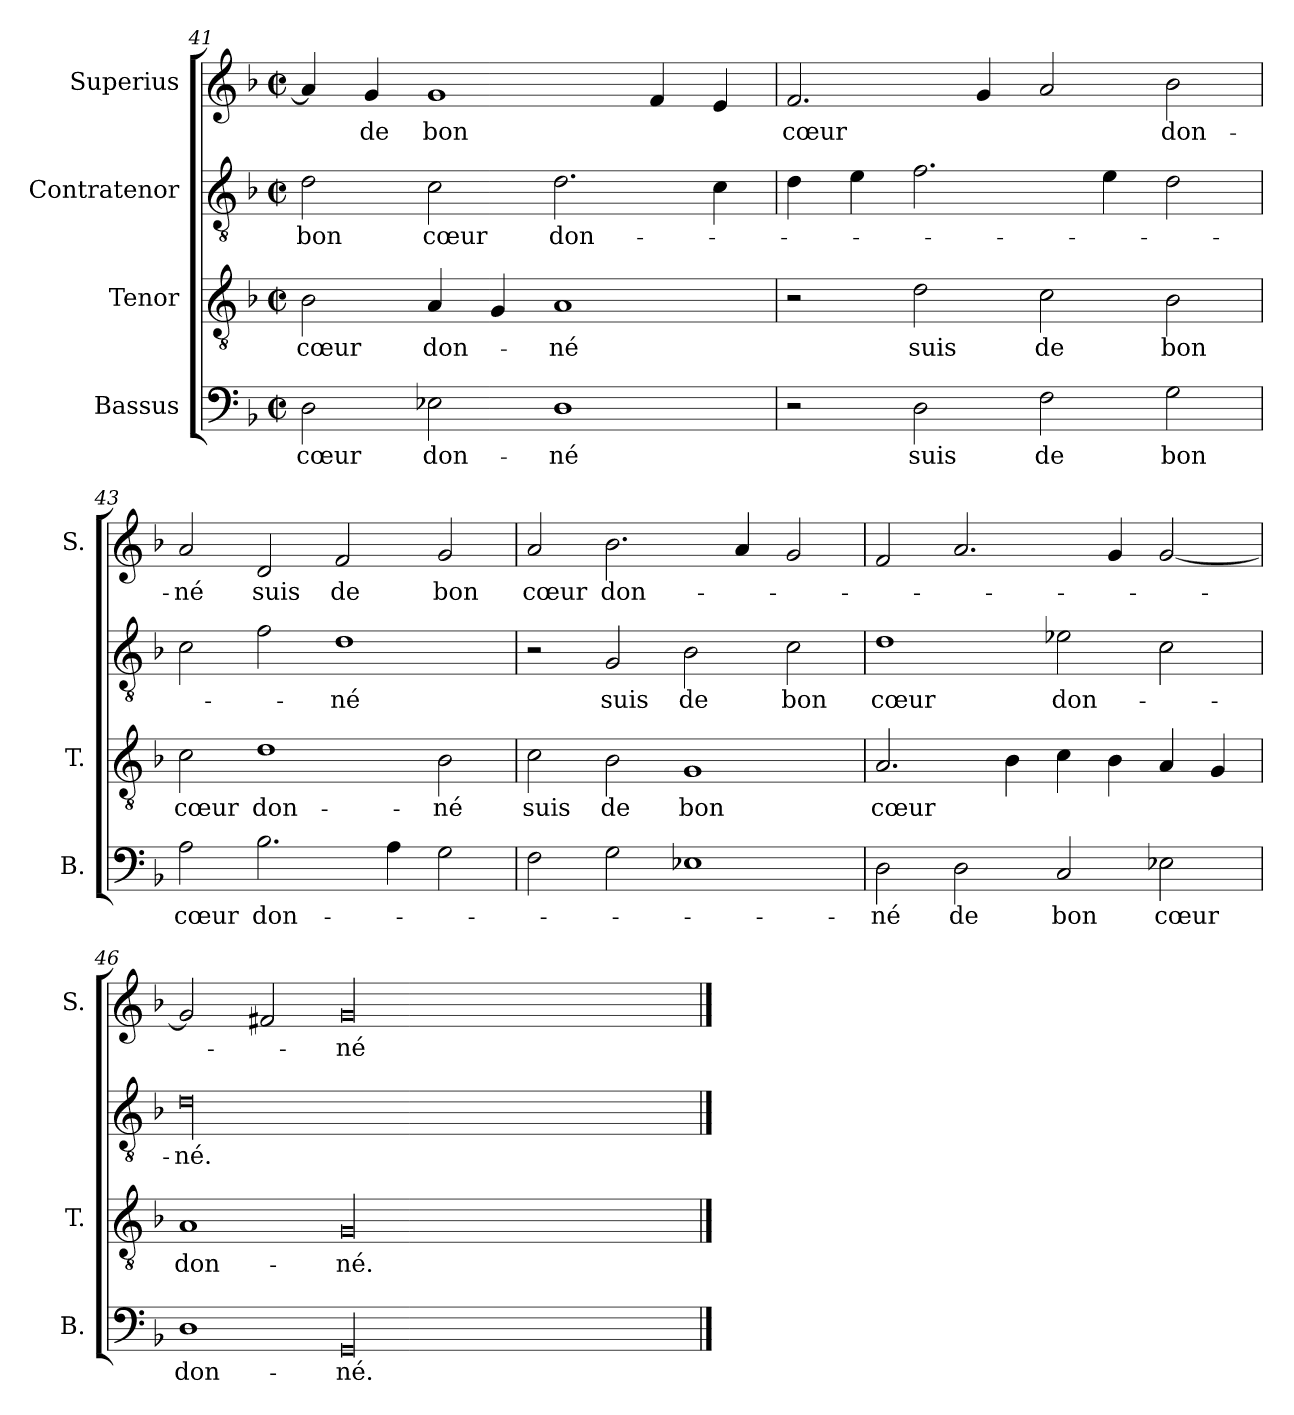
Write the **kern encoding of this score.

**kern	**text	**kern	**text	**kern	**text	**kern	**text
*part4	*part4	*part3	*part3	*part2	*part2	*part1	*part1
*staff4	*staff4	*staff3	*staff3	*staff2	*staff2	*staff1	*staff1
*I"Bassus	*	*I"Tenor	*	*I"Contratenor	*	*I"Superius	*
*I'B.	*	*I'T.	*	*	*	*I'S.	*
*clefF4	*	*clefGv2	*	*clefGv2	*	*clefG2	*
*k[b-]	*	*k[b-]	*	*k[b-]	*	*k[b-]	*
*F:	*	*F:	*	*F:	*	*F:	*
*M2/2	*	*M2/2	*	*M2/2	*	*M2/2	*
*met(c|)	*	*met(c|)	*	*met(c|)	*	*met(c|)	*
=41	=41	=41	=41	=41	=41	=41	=41
2D\	cœur	2B-\	cœur	2d\	bon	4a/]	.
.	.	.	.	.	.	4g/	de
2E-X\	don-	4A/	don-	2c\	cœur	1g/	bon
.	.	4G/	.	.	.	.	.
1D\	-né	1A/	-né	2.d\	don-	.	.
.	.	.	.	.	.	4f/	.
.	.	.	.	4c\	.	4e/	.
!!LO:LB:g=z
=42	=42	=42	=42	=42	=42	=42	=42
2r	.	2r	.	4d\	.	2.f/	cœur
.	.	.	.	4e\	.	.	.
2D\	suis	2d\	suis	2.f\	.	.	.
.	.	.	.	.	.	4g/	.
2F\	de	2c\	de	.	.	2a/	.
.	.	.	.	4e\	.	.	.
2G\	bon	2B-\	bon	2d\	.	2b-\	don-
=43	=43	=43	=43	=43	=43	=43	=43
2A\	cœur	2c\	cœur	2c\	.	2a/	-né
2.B-\	don-	1d\	don-	2f\	.	2d/	suis
.	.	.	.	1d\	-né	2f/	de
4A\	.	.	.	.	.	.	.
2G\	.	2B-\	-né	.	.	2g/	bon
=44	=44	=44	=44	=44	=44	=44	=44
2F\	.	2c\	suis	2r	.	2a/	cœur
2G\	.	2B-\	de	2G/	suis	2.b-\	don-
1E-X\	.	1G/	bon	2B-\	de	.	.
.	.	.	.	.	.	4a/	.
.	.	.	.	2c\	bon	2g/	.
=45	=45	=45	=45	=45	=45	=45	=45
2D\	-né	2.A/	cœur	1d\	cœur	2f/	.
2D\	de	.	.	.	.	2.a/	.
.	.	4B-\	.	.	.	.	.
2C/	bon	4c\	.	2e-X\	don-	.	.
.	.	4B-\	.	.	.	4g/	.
2E-X\	cœur	4A/	.	2c\	.	[2g/	.
.	.	4G/	.	.	.	.	.
=46	=46	=46	=46	=46	=46	=46	=46
1D\	don-	1A/	don-	00d\	-né.	2g/]	.
.	.	.	.	.	.	2f#X/	.
00GG/	-né.	00G/	-né.	.	.	00g/	-né
.	.	.	.	1d\yy	.	.	.
==	==	==	==	==	==	==	==
*-	*-	*-	*-	*-	*-	*-	*-
